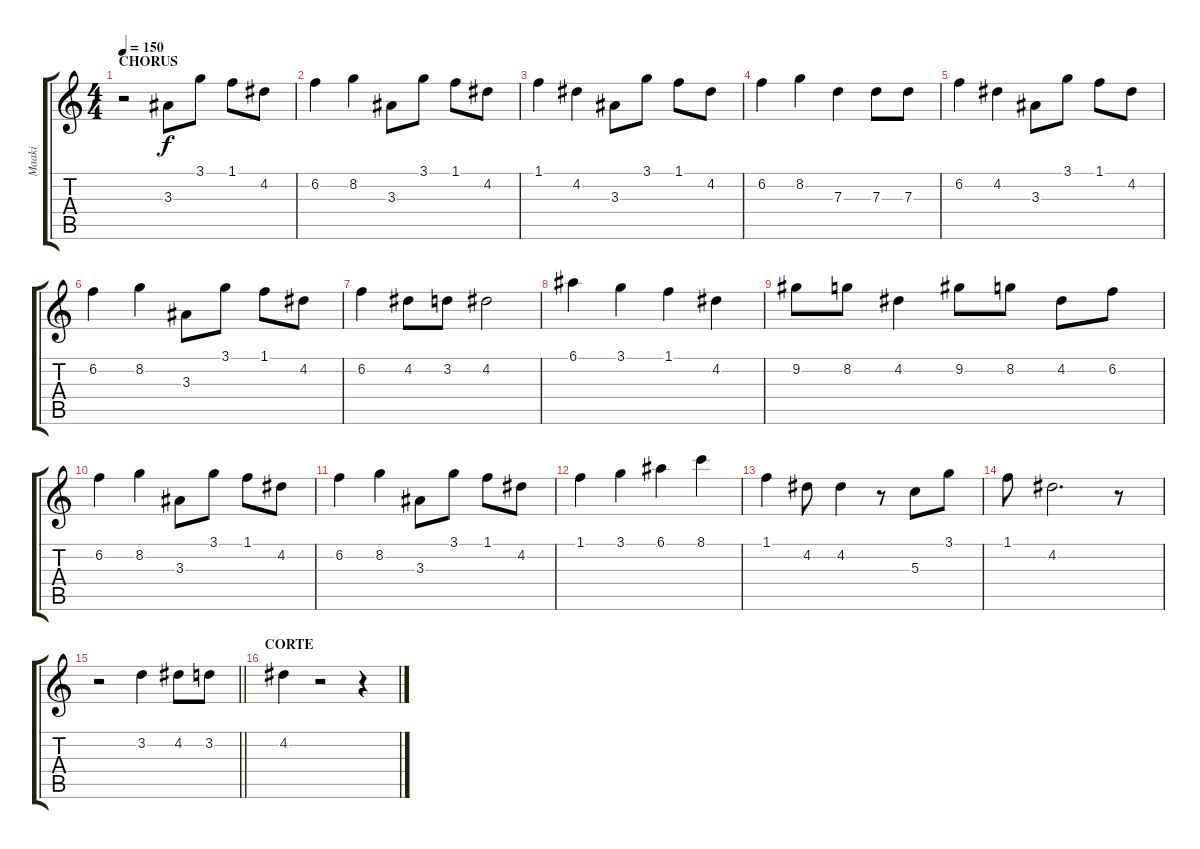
\track ("Maaki" "Maaki") {instrument overdrivenguitar}
\staff {score tabs}
\tuning (E4 B3 G3 D3 A2 D2) {hide}
\ts (4 4)
\section ("" "CHORUS")
\tempo 150
\clef g2
\ks c
r.2{dy f} 3.3.8 3.1.8 1.1.8 4.2.8 |
6.2.4 8.2.4 3.3.8 3.1.8 1.1.8 4.2.8 |
1.1.4 4.2.4 3.3.8 3.1.8 1.1.8 4.2.8 |
6.2.4 8.2.4 7.3.4 7.3.8 7.3.8 |
6.2.4 4.2.4 3.3.8 3.1.8 1.1.8 4.2.8 |
6.2.4 8.2.4 3.3.8 3.1.8 1.1.8 4.2.8 |
6.2.4 4.2.8 3.2.8 4.2.2 |
6.1.4 3.1.4 1.1.4 4.2.4 |
9.2.8 8.2.8 4.2.4 9.2.8 8.2.8 4.2.8 6.2.8 |
6.2.4 8.2.4 3.3.8 3.1.8 1.1.8 4.2.8 |
6.2.4 8.2.4 3.3.8 3.1.8 1.1.8 4.2.8 |
1.1.4 3.1.4 6.1.4 8.1.4 |
1.1.4 4.2.8 4.2.4 r.8 5.3.8 3.1.8 |
1.1.8 4.2.2{d} r.8 |
\barLineRight lightlight
r.2 3.2.4 4.2.8 3.2.8 |
\section ("" "CORTE")
4.2.4 r.2 r.4
